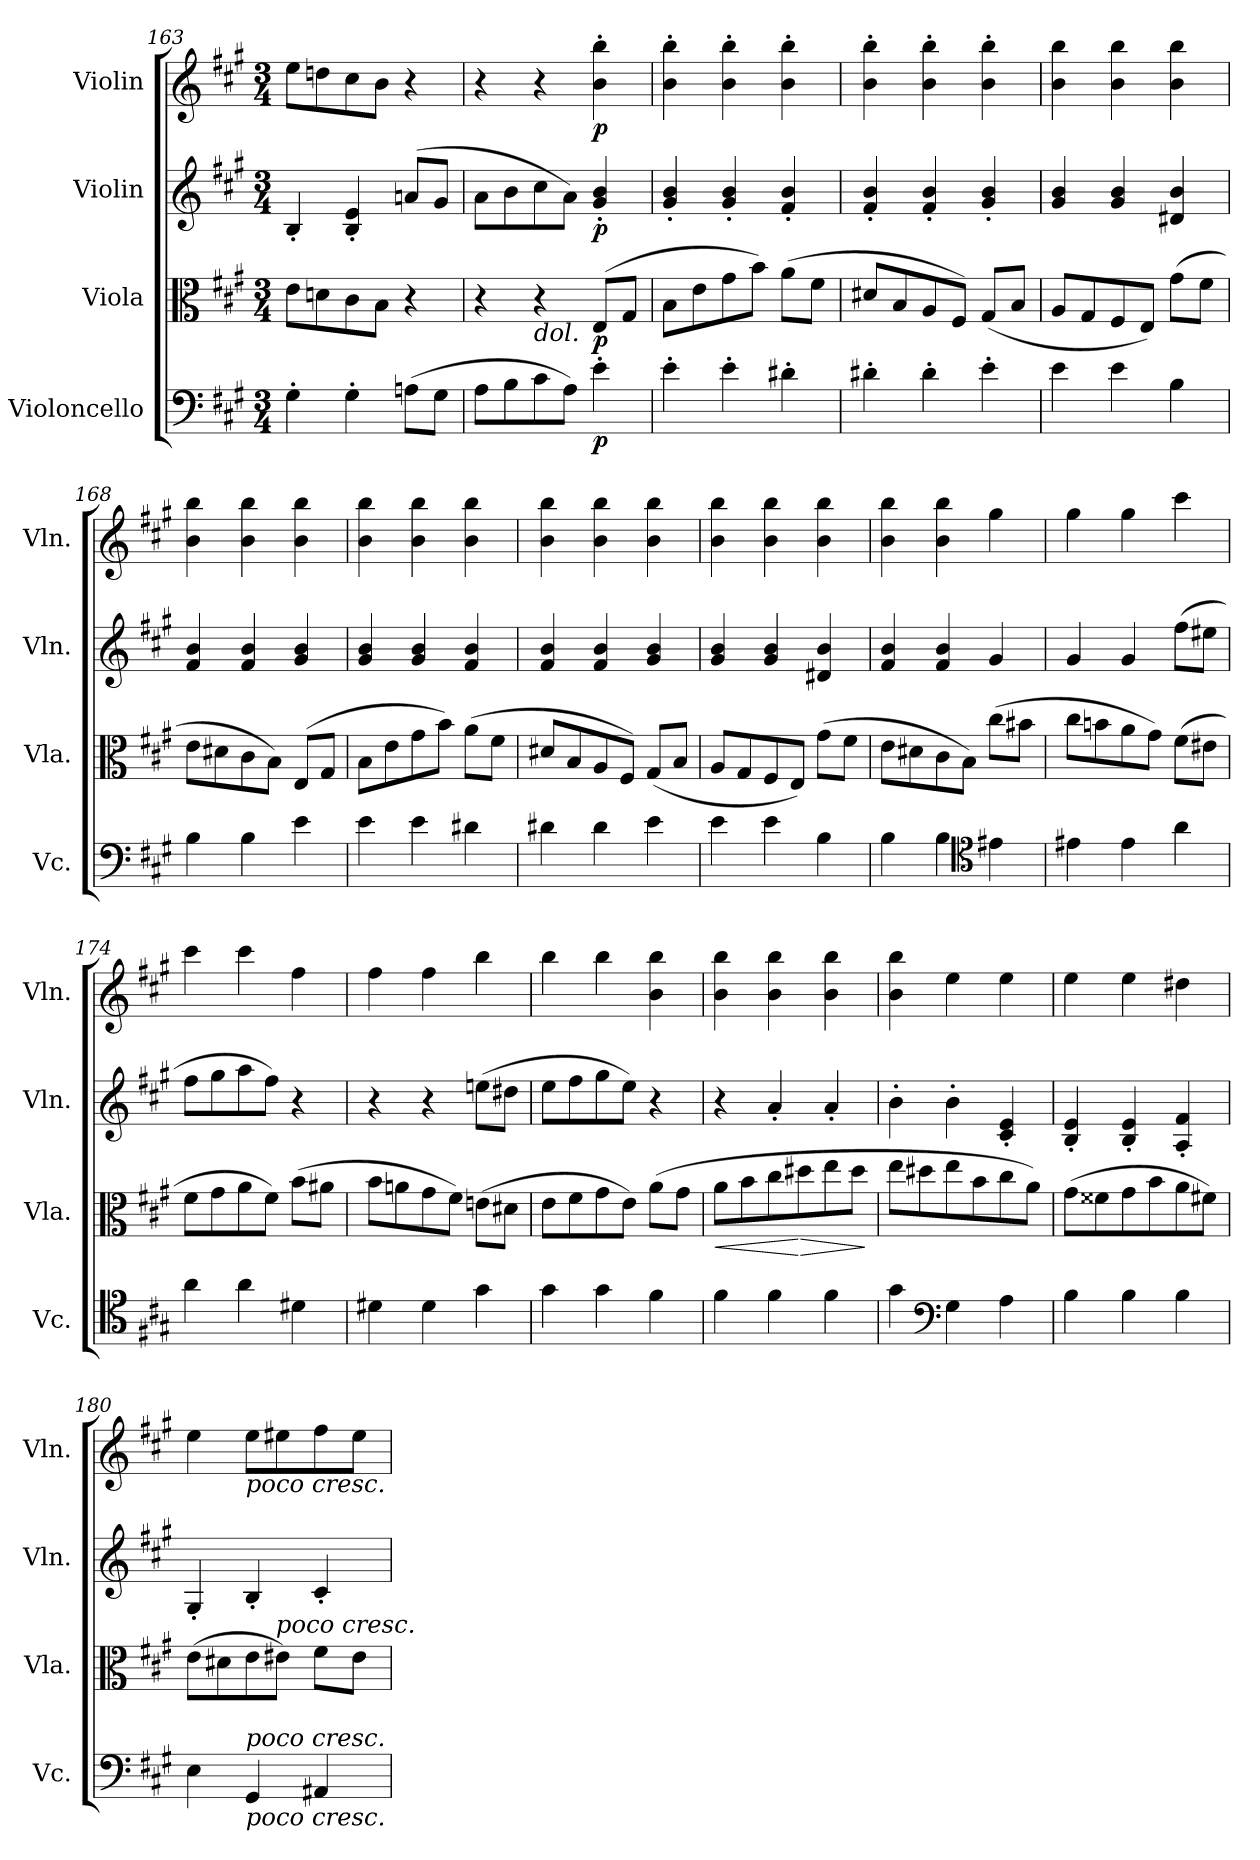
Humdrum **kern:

**kern	**dynam	**kern	**dynam	**kern	**dynam	**kern	**dynam
*part4	*part4	*part3	*part3	*part2	*part2	*part1	*part1
*staff4	*staff4	*staff3	*staff3	*staff2	*staff2	*staff1	*staff1
*I"Violoncello	*	*I"Viola	*	*I"Violin	*	*I"Violin	*
*I'Vc.	*	*I'Vla.	*	*I'Vln.	*	*I'Vln.	*
*clefF4	*	*clefC3	*	*clefG2	*	*clefG2	*
*k[f#c#g#]	*	*k[f#c#g#]	*	*k[f#c#g#]	*	*k[f#c#g#]	*
*M3/4	*	*M3/4	*	*M3/4	*	*M3/4	*
=163	=163	=163	=163	=163	=163	=163	=163
4G#'	.	8eL	.	4B'	.	8eeL	.
.	.	8dn	.	.	.	8ddn	.
4G#'	.	8c#	.	4B' 4e'	.	8cc#	.
.	.	8BJ	.	.	.	8bJ	.
(8AnL	.	4r	.	(8anL	.	4r	.
8G#J	.	.	.	8g#J	.	.	.
=164	=164	=164	=164	=164	=164	=164	=164
8AL	.	4r	.	8aL	.	4r	.
8B	.	.	.	8b	.	.	.
!	!	!LO:TX:b:i:t=dol.	!	!	!	!	!
8c#	.	4r	.	8cc#	.	4r	.
8AJ)	.	.	.	8aJ)	.	.	.
4e'	p	(8EL	p	4g#' 4b'	p	4b' 4bb'	p
.	.	8G#J	.	.	.	.	.
=165	=165	=165	=165	=165	=165	=165	=165
4e'	.	8BL	.	4g#' 4b'	.	4b' 4bb'	.
.	.	8e	.	.	.	.	.
4e'	.	8g#	.	4g#' 4b'	.	4b' 4bb'	.
.	.	8bJ)	.	.	.	.	.
4d#X'	.	(8aL	.	4f#' 4b'	.	4b' 4bb'	.
.	.	8f#J	.	.	.	.	.
=166	=166	=166	=166	=166	=166	=166	=166
4d#X'	.	8d#XL	.	4f#' 4b'	.	4b' 4bb'	.
.	.	8B	.	.	.	.	.
4d#'	.	8A	.	4f#' 4b'	.	4b' 4bb'	.
.	.	8F#J)	.	.	.	.	.
4e'	.	(8G#L	.	4g#' 4b'	.	4b' 4bb'	.
.	.	8BJ	.	.	.	.	.
=167	=167	=167	=167	=167	=167	=167	=167
4e	.	8AL	.	4g# 4b	.	4b 4bb	.
.	.	8G#	.	.	.	.	.
4e	.	8F#	.	4g# 4b	.	4b 4bb	.
.	.	8EJ)	.	.	.	.	.
4B	.	(8g#L	.	4d#X 4b	.	4b 4bb	.
.	.	8f#J	.	.	.	.	.
=168	=168	=168	=168	=168	=168	=168	=168
4B	.	8eL	.	4f# 4b	.	4b 4bb	.
.	.	8d#X	.	.	.	.	.
4B	.	8c#	.	4f# 4b	.	4b 4bb	.
.	.	8BJ)	.	.	.	.	.
4e	.	(8EL	.	4g# 4b	.	4b 4bb	.
.	.	8G#J	.	.	.	.	.
=169	=169	=169	=169	=169	=169	=169	=169
4e	.	8BL	.	4g# 4b	.	4b 4bb	.
.	.	8e	.	.	.	.	.
4e	.	8g#	.	4g# 4b	.	4b 4bb	.
.	.	8bJ)	.	.	.	.	.
4d#X	.	(8aL	.	4f# 4b	.	4b 4bb	.
.	.	8f#J	.	.	.	.	.
=170	=170	=170	=170	=170	=170	=170	=170
4d#X	.	8d#XL	.	4f# 4b	.	4b 4bb	.
.	.	8B	.	.	.	.	.
4d#	.	8A	.	4f# 4b	.	4b 4bb	.
.	.	8F#J)	.	.	.	.	.
4e	.	(8G#L	.	4g# 4b	.	4b 4bb	.
.	.	8BJ	.	.	.	.	.
=171	=171	=171	=171	=171	=171	=171	=171
4e	.	8AL	.	4g# 4b	.	4b 4bb	.
.	.	8G#	.	.	.	.	.
4e	.	8F#	.	4g# 4b	.	4b 4bb	.
.	.	8EJ)	.	.	.	.	.
4B	.	(8g#L	.	4d#X 4b	.	4b 4bb	.
.	.	8f#J	.	.	.	.	.
=172	=172	=172	=172	=172	=172	=172	=172
4B	.	8eL	.	4f# 4b	.	4b 4bb	.
.	.	8d#X	.	.	.	.	.
4B	.	8c#	.	4f# 4b	.	4b 4bb	.
.	.	8BJ)	.	.	.	.	.
*clefC4	*	*	*	*	*	*	*
4e#X	.	(8cc#L	.	4g#	.	4gg#	.
.	.	8b#XJ	.	.	.	.	.
=173	=173	=173	=173	=173	=173	=173	=173
4e#X	.	8cc#L	.	4g#	.	4gg#	.
.	.	8bn	.	.	.	.	.
4e#	.	8a	.	4g#	.	4gg#	.
.	.	8g#J)	.	.	.	.	.
4a	.	(8f#L	.	(8ff#L	.	4ccc#	.
.	.	8e#XJ	.	8ee#XJ	.	.	.
=174	=174	=174	=174	=174	=174	=174	=174
4a	.	8f#L	.	8ff#L	.	4ccc#	.
.	.	8g#	.	8gg#	.	.	.
4a	.	8a	.	8aa	.	4ccc#	.
.	.	8f#J)	.	8ff#J)	.	.	.
4d#X	.	(8bL	.	4r	.	4ff#	.
.	.	8a#XJ	.	.	.	.	.
=175	=175	=175	=175	=175	=175	=175	=175
4d#X	.	8bL	.	4r	.	4ff#	.
.	.	8an	.	.	.	.	.
4d#	.	8g#	.	4r	.	4ff#	.
.	.	8f#J)	.	.	.	.	.
4g#	.	(8enL	.	(8eenL	.	4bb	.
.	.	8d#XJ	.	8dd#XJ	.	.	.
=176	=176	=176	=176	=176	=176	=176	=176
4g#	.	8eL	.	8eeL	.	4bb	.
.	.	8f#	.	8ff#	.	.	.
4g#	.	8g#	.	8gg#	.	4bb	.
.	.	8eJ)	.	8eeJ)	.	.	.
4f#	.	(8aL	.	4r	.	4b 4bb	.
.	.	8g#J	.	.	.	.	.
=177	=177	=177	=177	=177	=177	=177	=177
!	!	!	!LO:HP:b	!	!	!	!
4f#	.	8aL	<	4r	.	4b 4bb	.
.	.	8b	.	.	.	.	.
4f#	.	8cc#	.	4a'	.	4b 4bb	.
!	!	!	!LO:HP:n=1:b	!	!	!	!
.	.	8dd#X	[ >	.	.	.	.
4f#	.	8ee	.	4a'	.	4b 4bb	.
.	.	8dd#J	.	.	.	.	.
.	.	.	]	.	.	.	.
=178	=178	=178	=178	=178	=178	=178	=178
4g#	.	8eeL	.	4b'	.	4b 4bb	.
.	.	8dd#X	.	.	.	.	.
*clefF4	*	*	*	*	*	*	*
4G#	.	8ee	.	4b'	.	4ee	.
.	.	8b	.	.	.	.	.
4A	.	8cc#	.	4c#' 4e'	.	4ee	.
.	.	8aJ)	.	.	.	.	.
=179	=179	=179	=179	=179	=179	=179	=179
4B	.	(8g#L	.	4B' 4e'	.	4ee	.
.	.	8f##X	.	.	.	.	.
4B	.	8g#	.	4B' 4e'	.	4ee	.
.	.	8b	.	.	.	.	.
4B	.	8a	.	4A' 4f#'	.	4dd#X	.
.	.	8f#XJ)	.	.	.	.	.
=180	=180	=180	=180	=180	=180	=180	=180
4E	.	(8eL	.	4G#'	.	4ee	.
.	.	8d#X	.	.	.	.	.
!	!	!	!	!	!	!LO:TX:b:i:t=poco cresc.	!
!LO:TX:a:i:t=poco cresc.	!	!	!	!	!	!	!
!LO:TX:b:i:t=poco cresc.	!	!	!	!	!	!	!
4GG#	.	8e	.	4B'	.	8eeL	.
!	!	!LO:TX:a:i:t=poco cresc.	!	!	!	!	!
.	.	8e#XJ)	.	.	.	8ee#X	.
4AA#X	.	8f#L	.	4c#'	.	8ff#	.
.	.	8e#J	.	.	.	8ee#J	.
=	=	=	=	=	=	=	=
*-	*-	*-	*-	*-	*-	*-	*-
